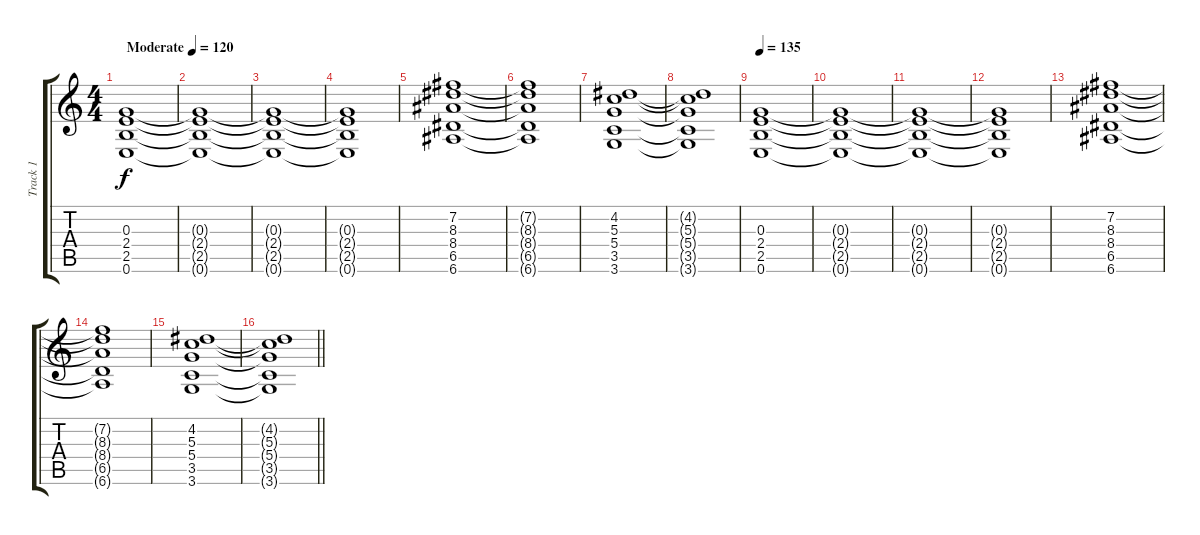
\track ("Track 1" "Track 1") {instrument overdrivenguitar}
\staff {score tabs}
\tuning (E4 B3 G3 D3 A2 E2) {hide}
\ts (4 4)
\tempo (120 "Moderate")
\tempo 135
\tempo (120 "Moderate")
\clef g2
\ks c
(0.3 2.4 2.5 0.6).1{dy f instrument overdrivenguitar} |
(0.3{t} 2.4{t} 2.5{t} 0.6{t}).1 |
(0.3{t} 2.4{t} 2.5{t} 0.6{t}).1 |
(0.3{t} 2.4{t} 2.5{t} 0.6{t}).1 |
(7.2 8.3 8.4 6.5 6.6).1 |
(7.2{t} 8.3{t} 8.4{t} 6.5{t} 6.6{t}).1 |
(4.2 5.3 5.4 3.5 3.6).1 |
(4.2{t} 5.3{t} 5.4{t} 3.5{t} 3.6{t}).1 |
\tempo 135
(0.3 2.4 2.5 0.6).1 |
(0.3{t} 2.4{t} 2.5{t} 0.6{t}).1 |
(0.3{t} 2.4{t} 2.5{t} 0.6{t}).1 |
(0.3{t} 2.4{t} 2.5{t} 0.6{t}).1 |
(7.2 8.3 8.4 6.5 6.6).1 |
(7.2{t} 8.3{t} 8.4{t} 6.5{t} 6.6{t}).1 |
(4.2 5.3 5.4 3.5 3.6).1 |
\barLineRight lightlight
(4.2{t} 5.3{t} 5.4{t} 3.5{t} 3.6{t}).1
